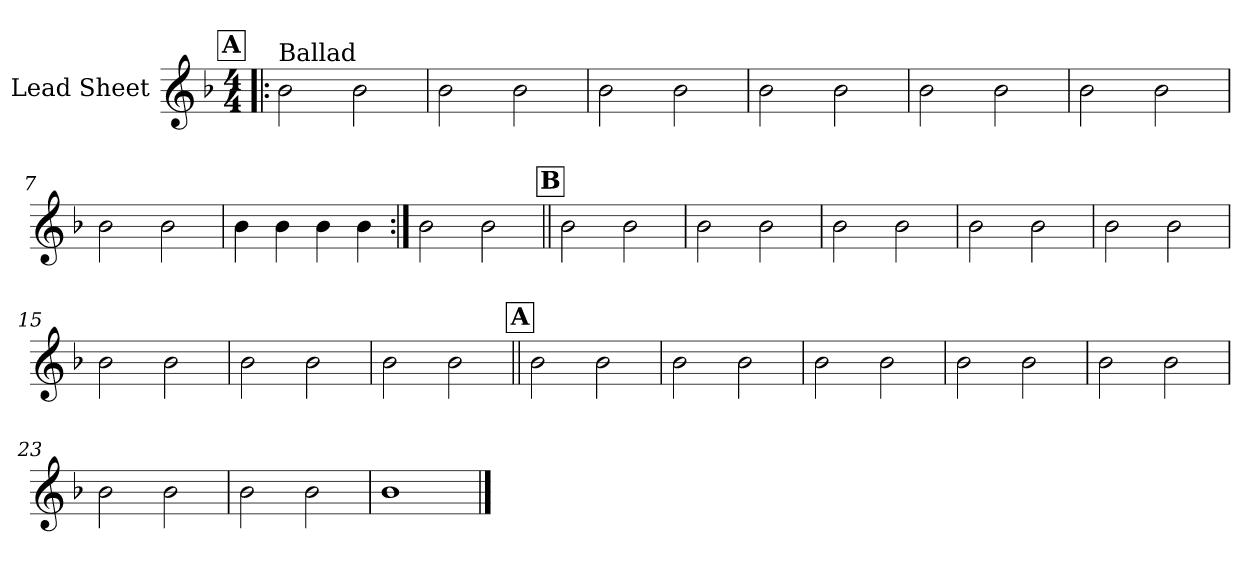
**kern
*part1
*staff1
*I"Lead Sheet
*clefG2
*k[b-]
*F:
*M4/4
!!LO:REH:place=s1:a:fs=14:t=A
=1!|:
!LO:TX:a:t=Ballad
2b-\
2b-\
=2
2b-\
2b-\
=3
2b-\
2b-\
=4
2b-\
2b-\
!!LO:LB:g=z
=5
2b-\
2b-\
=6
2b-\
2b-\
=7
2b-\
2b-\
=8
4b-\
4b-\
4b-\
4b-\
!!LO:LB:g=z
=9:|!
2b-\
2b-\
!!LO:LB:g=z
!!LO:REH:place=s1:a:fs=14:t=B
=10||
2b-\
2b-\
=11
2b-\
2b-\
=12
2b-\
2b-\
=13
2b-\
2b-\
!!LO:LB:g=z
=14
2b-\
2b-\
=15
2b-\
2b-\
=16
2b-\
2b-\
=17
2b-\
2b-\
!!LO:LB:g=z
!!LO:REH:place=s1:a:fs=14:t=A
=18||
2b-\
2b-\
=19
2b-\
2b-\
=20
2b-\
2b-\
=21
2b-\
2b-\
!!LO:LB:g=z
=22
2b-\
2b-\
=23
2b-\
2b-\
=24
2b-\
2b-\
=25
1b-
==
*-
